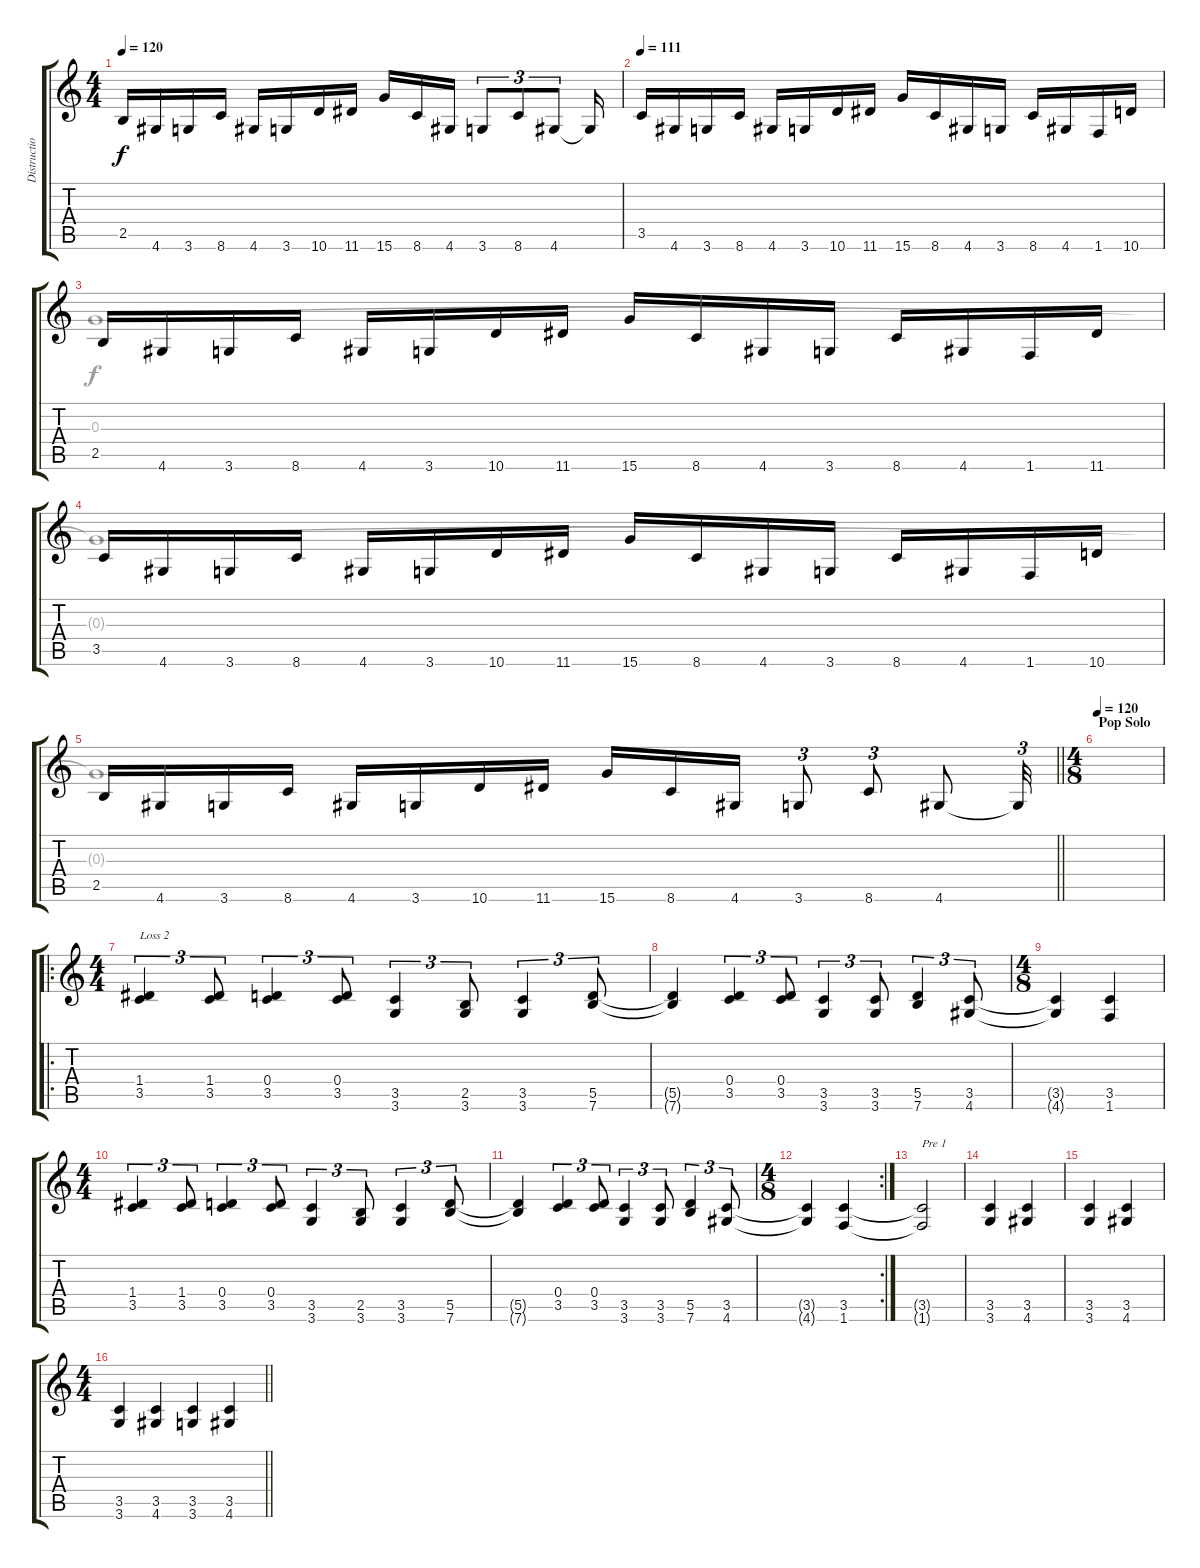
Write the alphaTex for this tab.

\track ("Distruction Guitar 2" "Distructio") {instrument distortionguitar}
\staff {score tabs}
\tuning (E4 B3 G3 D3 A2 E2) {hide}
\voice
\ts (4 4)
\tempo 120
\clef g2
\ks c
2.5.16{dy f} 4.6.16 3.6.16 8.6.16 4.6.16{beam Up} 3.6.16{beam Up} 10.6.16{beam Up} 11.6.16{beam Up} 15.6.16 8.6.16 4.6.16 3.6.8{tu (3 2)} 8.6.8{tu (3 2)} 4.6.8{tu (3 2)} 4.6{t}.16 |
\tempo 111
3.5.16 4.6.16 3.6.16 8.6.16 4.6.16{beam Up} 3.6.16{beam Up} 10.6.16{beam Up} 11.6.16{beam Up} 15.6.16 8.6.16 4.6.16 3.6.16 8.6.16 4.6.16 1.6.16 10.6.16 |
2.5.16 4.6.16 3.6.16 8.6.16 4.6.16{beam Up} 3.6.16{beam Up} 10.6.16{beam Up} 11.6.16{beam Up} 15.6.16 8.6.16 4.6.16 3.6.16 8.6.16 4.6.16 1.6.16 11.6.16 |
3.5.16 4.6.16 3.6.16 8.6.16 4.6.16{beam Up} 3.6.16{beam Up} 10.6.16{beam Up} 11.6.16{beam Up} 15.6.16 8.6.16 4.6.16 3.6.16 8.6.16 4.6.16 1.6.16 10.6.16 |
\barLineRight lightlight
2.5.16 4.6.16 3.6.16 8.6.16 4.6.16{beam Up} 3.6.16{beam Up} 10.6.16{beam Up} 11.6.16{beam Up} 15.6.16 8.6.16 4.6.16 3.6.8{tu (3 2)} 8.6.8{tu (3 2)} 4.6.8 4.6{t}.32{tu (3 2)} |
\ts (4 8)
\section ("" "Pop Solo")
\tempo 90
\tempo 120
|
\ro
\ts (4 4)
(1.4 3.5).4{tu (3 2) txt "Loss 2" balance 10} (1.4 3.5).8{tu (3 2)} (0.4 3.5).4{tu (3 2)} (0.4 3.5).8{tu (3 2)} (3.5 3.6).4{tu (3 2)} (2.5 3.6).8{tu (3 2)} (3.5 3.6).4{tu (3 2)} (5.5 7.6).8{tu (3 2)} |
(5.5{t} 7.6{t}).4 (0.4 3.5).4{tu (3 2)} (0.4 3.5).8{tu (3 2)} (3.5 3.6).4{tu (3 2)} (3.5 3.6).8{tu (3 2)} (5.5 7.6).4{tu (3 2)} (3.5 4.6).8{tu (3 2)} |
\ts (4 8)
(3.5{t} 4.6{t}).4 (3.5 1.6).4 |
\ts (4 4)
(1.4 3.5).4{tu (3 2)} (1.4 3.5).8{tu (3 2)} (0.4 3.5).4{tu (3 2)} (0.4 3.5).8{tu (3 2)} (3.5 3.6).4{tu (3 2)} (2.5 3.6).8{tu (3 2)} (3.5 3.6).4{tu (3 2)} (5.5 7.6).8{tu (3 2)} |
(5.5{t} 7.6{t}).4 (0.4 3.5).4{tu (3 2)} (0.4 3.5).8{tu (3 2)} (3.5 3.6).4{tu (3 2)} (3.5 3.6).8{tu (3 2)} (5.5 7.6).4{tu (3 2)} (3.5 4.6).8{tu (3 2)} |
\rc 2
\ts (4 8)
(3.5{t} 4.6{t}).4 (3.5 1.6).4 |
(3.5{t} 1.6{t}).2{txt "Pre 1"} |
(3.5 3.6).4{balance 14} (3.5 4.6).4 |
(3.5 3.6).4 (3.5 4.6).4 |
\ts (4 4)
\barLineRight lightlight
(3.5 3.6).4 (3.5 4.6).4 (3.5 3.6).4 (3.5 4.6).4
\voice
\clef g2
\ottava regular
\simile none
\ks c
|
|
0.3.1 |
0.3{t}.1 |
\barLineRight lightlight
0.3{t}.1 |
|
|
|
|
|
|
|
|
|
|
\barLineRight lightlight
